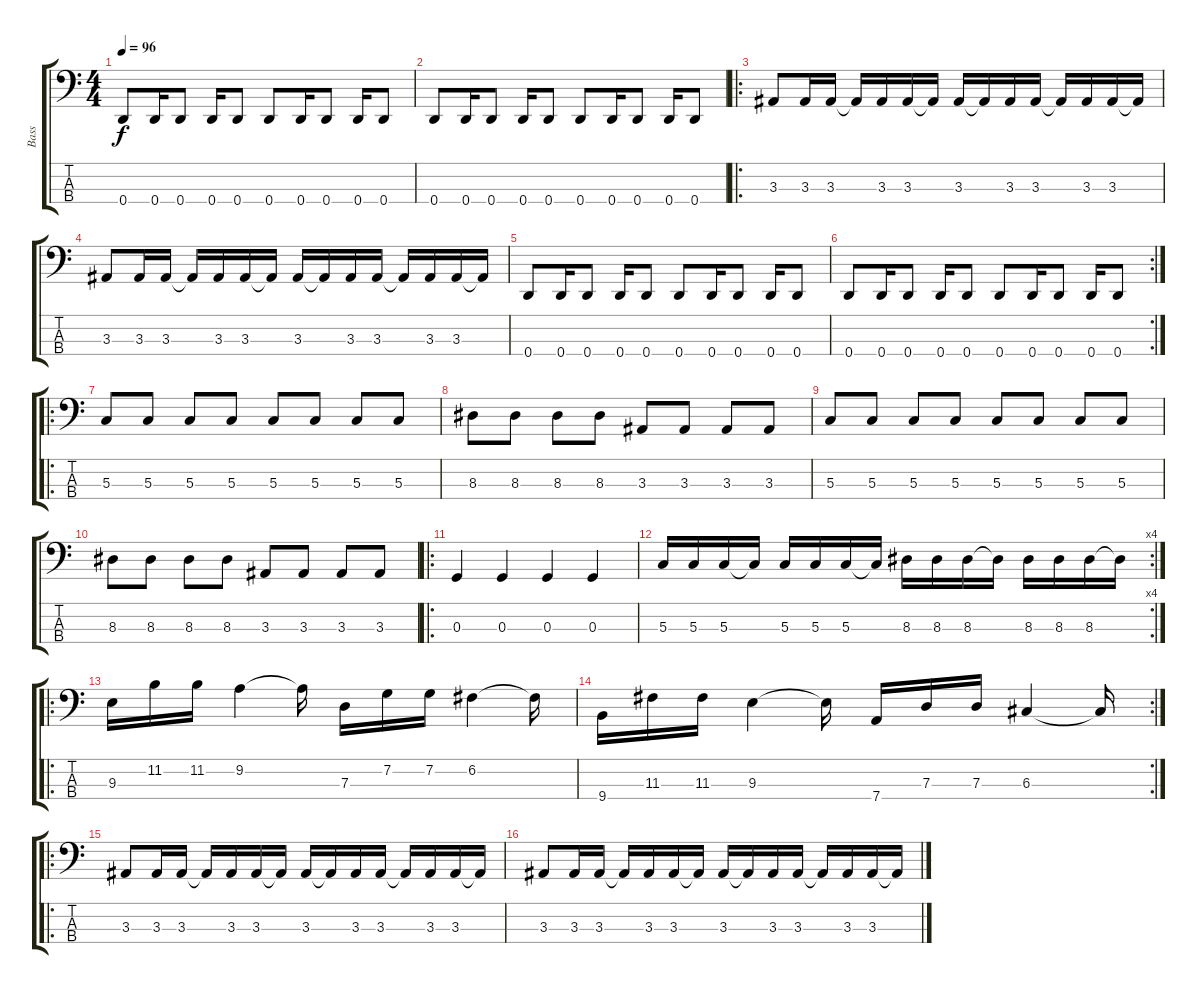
\track ("Bass" "Bass") {instrument electricbasspick}
\staff {score tabs}
\tuning (F2 C2 G1 D1) {hide}
\ts (4 4)
\tempo 96
\clef f4
\ks c
0.4.8{dy f} 0.4.16 0.4.8 0.4.16 0.4.8 0.4.8 0.4.16 0.4.8 0.4.16 0.4.8 |
0.4.8 0.4.16 0.4.8 0.4.16 0.4.8 0.4.8 0.4.16 0.4.8 0.4.16 0.4.8 |
\ro
3.3.8 3.3.16 3.3.16 3.3{t}.16 3.3.16 3.3.16 3.3{t}.16 3.3.16 3.3{t}.16 3.3.16 3.3.16 3.3{t}.16 3.3.16 3.3.16 3.3{t}.16 |
3.3.8 3.3.16 3.3.16 3.3{t}.16 3.3.16 3.3.16 3.3{t}.16 3.3.16 3.3{t}.16 3.3.16 3.3.16 3.3{t}.16 3.3.16 3.3.16 3.3{t}.16 |
0.4.8 0.4.16 0.4.8 0.4.16 0.4.8 0.4.8 0.4.16 0.4.8 0.4.16 0.4.8 |
\rc 2
0.4.8 0.4.16 0.4.8 0.4.16 0.4.8 0.4.8 0.4.16 0.4.8 0.4.16 0.4.8 |
\ro
5.3.8 5.3.8 5.3.8 5.3.8 5.3.8 5.3.8 5.3.8 5.3.8 |
8.3.8 8.3.8 8.3.8 8.3.8 3.3.8 3.3.8 3.3.8 3.3.8 |
5.3.8 5.3.8 5.3.8 5.3.8 5.3.8 5.3.8 5.3.8 5.3.8 |
8.3.8 8.3.8 8.3.8 8.3.8 3.3.8 3.3.8 3.3.8 3.3.8 |
\ro
0.3.4 0.3.4 0.3.4 0.3.4 |
\rc 4
5.3.16 5.3.16 5.3.16 5.3{t}.16 5.3.16 5.3.16 5.3.16 5.3{t}.16 8.3.16 8.3.16 8.3.16 8.3{t}.16 8.3.16 8.3.16 8.3.16 8.3{t}.16 |
\ro
9.3.16 11.2.16 11.2.16 9.2.4 9.2{t}.16 7.3.16 7.2.16 7.2.16 6.2.4 6.2{t}.16 |
\rc 2
9.4.16 11.3.16 11.3.16 9.3.4 9.3{t}.16 7.4.16 7.3.16 7.3.16 6.3.4 6.3{t}.16 |
\ro
3.3.8 3.3.16 3.3.16 3.3{t}.16 3.3.16 3.3.16 3.3{t}.16 3.3.16 3.3{t}.16 3.3.16 3.3.16 3.3{t}.16 3.3.16 3.3.16 3.3{t}.16 |
3.3.8 3.3.16 3.3.16 3.3{t}.16 3.3.16 3.3.16 3.3{t}.16 3.3.16 3.3{t}.16 3.3.16 3.3.16 3.3{t}.16 3.3.16 3.3.16 3.3{t}.16
